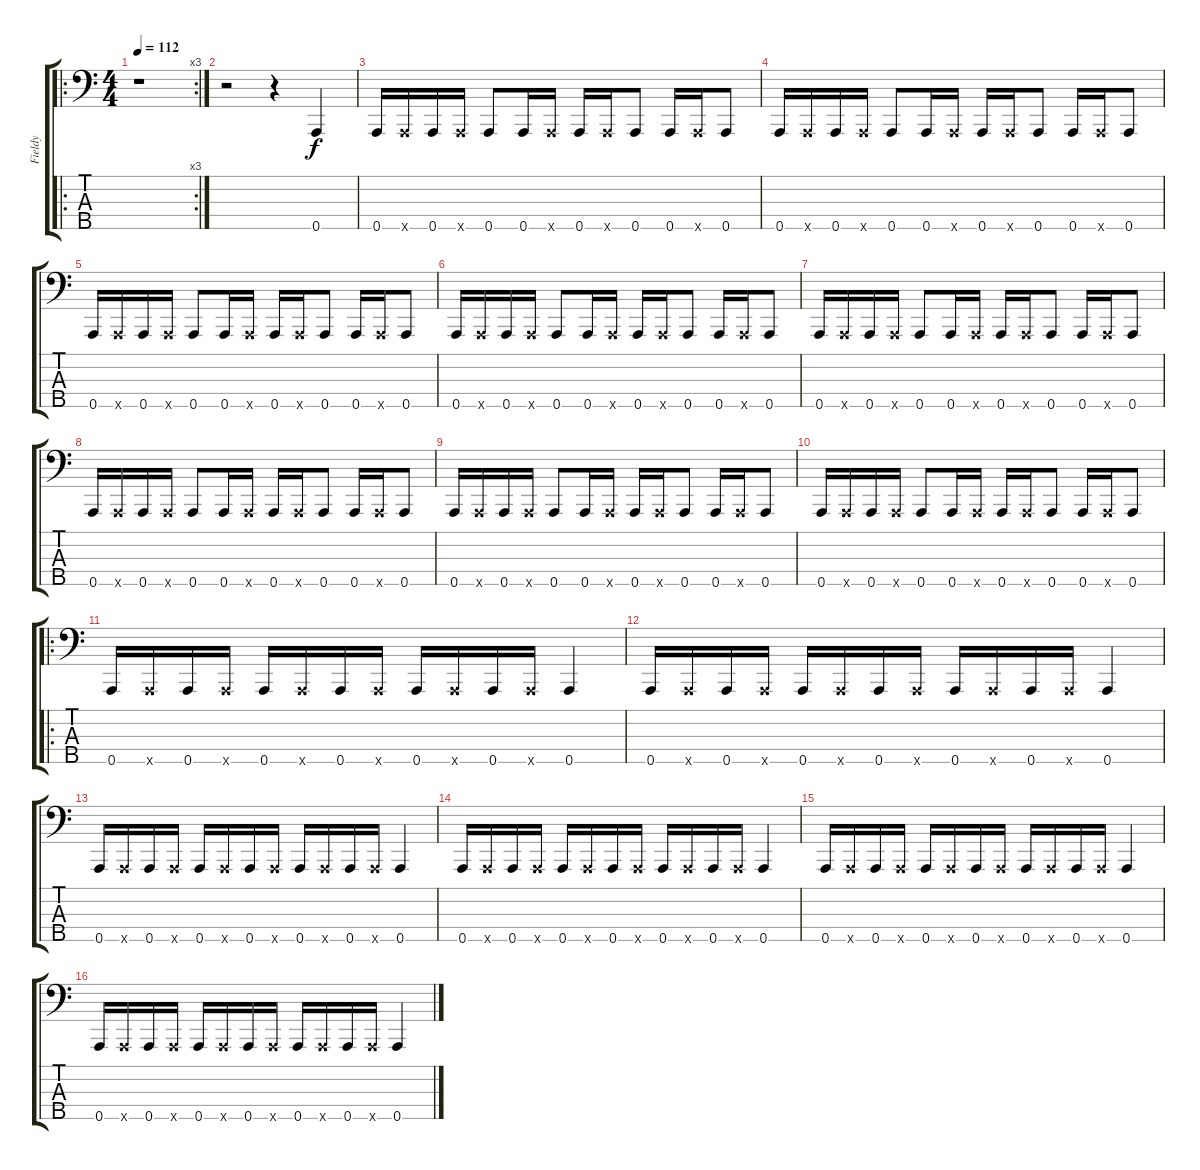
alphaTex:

\track ("Fieldy" "Fieldy") {instrument slapbass1}
\staff {score tabs}
\tuning (F2 C2 G1 D1 A0) {hide}
\ro
\rc 3
\ts (4 4)
\tempo 112
\clef f4
\ks c
r.1{dy f instrument slapbass1} |
r.2 r.4 0.5.4 |
0.5.16 0.5{x}.16 0.5.16 0.5{x}.16 0.5.8 0.5.16 0.5{x}.16 0.5.16 0.5{x}.16 0.5.8 0.5.16 0.5{x}.16 0.5.8 |
0.5.16 0.5{x}.16 0.5.16 0.5{x}.16 0.5.8 0.5.16 0.5{x}.16 0.5.16 0.5{x}.16 0.5.8 0.5.16 0.5{x}.16 0.5.8 |
0.5.16 0.5{x}.16 0.5.16 0.5{x}.16 0.5.8 0.5.16 0.5{x}.16 0.5.16 0.5{x}.16 0.5.8 0.5.16 0.5{x}.16 0.5.8 |
0.5.16 0.5{x}.16 0.5.16 0.5{x}.16 0.5.8 0.5.16 0.5{x}.16 0.5.16 0.5{x}.16 0.5.8 0.5.16 0.5{x}.16 0.5.8 |
0.5.16 0.5{x}.16 0.5.16 0.5{x}.16 0.5.8 0.5.16 0.5{x}.16 0.5.16 0.5{x}.16 0.5.8 0.5.16 0.5{x}.16 0.5.8 |
0.5.16 0.5{x}.16 0.5.16 0.5{x}.16 0.5.8 0.5.16 0.5{x}.16 0.5.16 0.5{x}.16 0.5.8 0.5.16 0.5{x}.16 0.5.8 |
0.5.16 0.5{x}.16 0.5.16 0.5{x}.16 0.5.8 0.5.16 0.5{x}.16 0.5.16 0.5{x}.16 0.5.8 0.5.16 0.5{x}.16 0.5.8 |
0.5.16 0.5{x}.16 0.5.16 0.5{x}.16 0.5.8 0.5.16 0.5{x}.16 0.5.16 0.5{x}.16 0.5.8 0.5.16 0.5{x}.16 0.5.8 |
\ro
0.5.16 0.5{x}.16 0.5.16 0.5{x}.16 0.5.16 0.5{x}.16 0.5.16 0.5{x}.16 0.5.16 0.5{x}.16 0.5.16 0.5{x}.16 0.5.4 |
0.5.16 0.5{x}.16 0.5.16 0.5{x}.16 0.5.16 0.5{x}.16 0.5.16 0.5{x}.16 0.5.16 0.5{x}.16 0.5.16 0.5{x}.16 0.5.4 |
0.5.16 0.5{x}.16 0.5.16 0.5{x}.16 0.5.16 0.5{x}.16 0.5.16 0.5{x}.16 0.5.16 0.5{x}.16 0.5.16 0.5{x}.16 0.5.4 |
0.5.16 0.5{x}.16 0.5.16 0.5{x}.16 0.5.16 0.5{x}.16 0.5.16 0.5{x}.16 0.5.16 0.5{x}.16 0.5.16 0.5{x}.16 0.5.4 |
0.5.16 0.5{x}.16 0.5.16 0.5{x}.16 0.5.16 0.5{x}.16 0.5.16 0.5{x}.16 0.5.16 0.5{x}.16 0.5.16 0.5{x}.16 0.5.4 |
0.5.16 0.5{x}.16 0.5.16 0.5{x}.16 0.5.16 0.5{x}.16 0.5.16 0.5{x}.16 0.5.16 0.5{x}.16 0.5.16 0.5{x}.16 0.5.4
